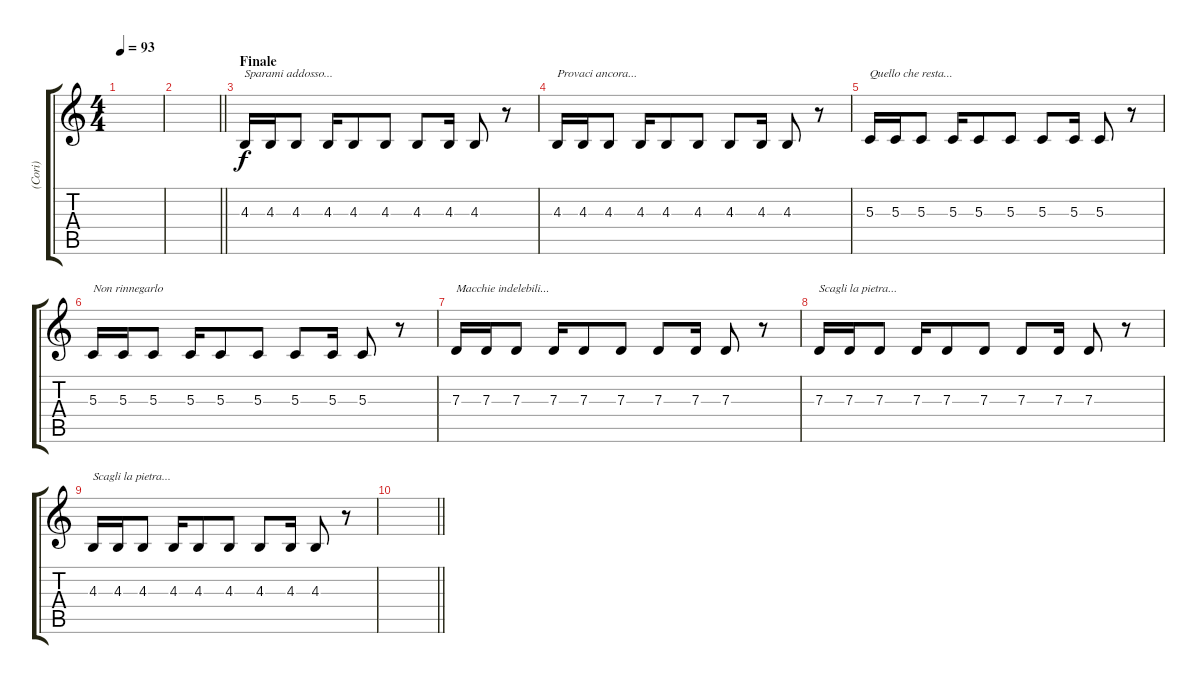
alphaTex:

\track ("(Cori)" "(Cori)") {instrument altosax}
\staff {score tabs}
\tuning (E4 B3 G3 D3 A2 E2) {hide}
\ts (4 4)
\tempo 93
\clef g2
\ks c
|
\barLineRight lightlight
|
\section ("" "Finale")
4.3.16{txt "Sparami addosso..."} 4.3.16 4.3.8 4.3.16 4.3.8 4.3.8 4.3.8 4.3.16 4.3.8 r.8 |
4.3.16{txt "Provaci ancora..."} 4.3.16 4.3.8 4.3.16 4.3.8 4.3.8 4.3.8 4.3.16 4.3.8 r.8 |
5.3.16{txt "Quello che resta..."} 5.3.16 5.3.8 5.3.16 5.3.8 5.3.8 5.3.8 5.3.16 5.3.8 r.8 |
5.3.16{txt "Non rinnegarlo"} 5.3.16 5.3.8 5.3.16 5.3.8 5.3.8 5.3.8 5.3.16 5.3.8 r.8 |
7.3.16{txt "Macchie indelebili..."} 7.3.16 7.3.8 7.3.16 7.3.8 7.3.8 7.3.8 7.3.16 7.3.8 r.8 |
7.3.16{txt "Scagli la pietra..."} 7.3.16 7.3.8 7.3.16 7.3.8 7.3.8 7.3.8 7.3.16 7.3.8 r.8 |
4.3.16{txt "Scagli la pietra..."} 4.3.16 4.3.8 4.3.16 4.3.8 4.3.8 4.3.8 4.3.16 4.3.8 r.8 |
\barLineRight lightlight
